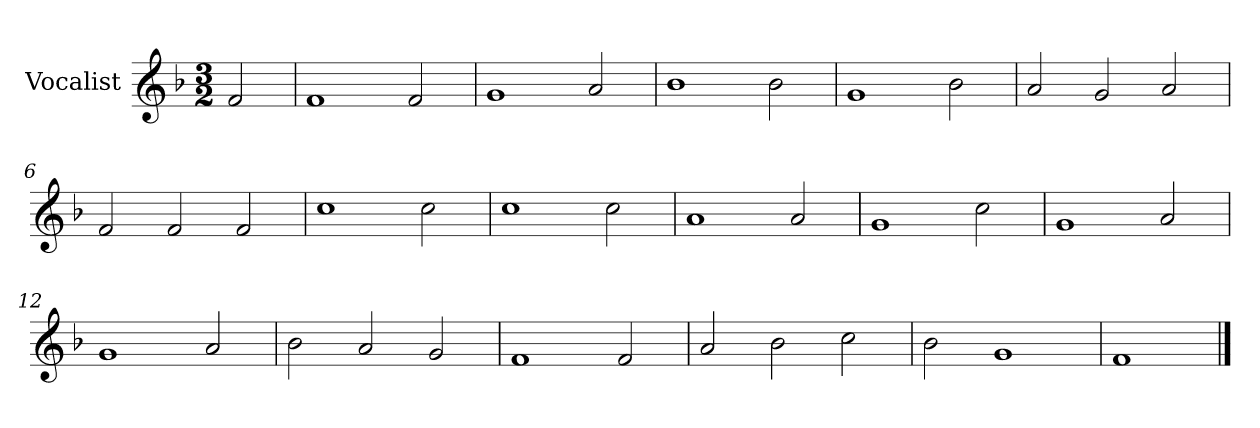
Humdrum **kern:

**kern
*part1
*staff1
*I"Vocalist
*k[b-]
*F:
*M3/2
=
2f
=1
1f
2f
=2
1g
2a
=3
1b-
2b-
=4
1g
2b-
=5
2a
2g
2a
=6
2f
2f
2f
=7
1cc
2cc
=8
1cc
2cc
=9
1a
2a
=10
1g
2cc
=11
1g
2a
=12
1g
2a
=13
2b-
2a
2g
=14
1f
2f
=15
2a
2b-
2cc
=16
2b-
1g
=17
1f
==
*-
